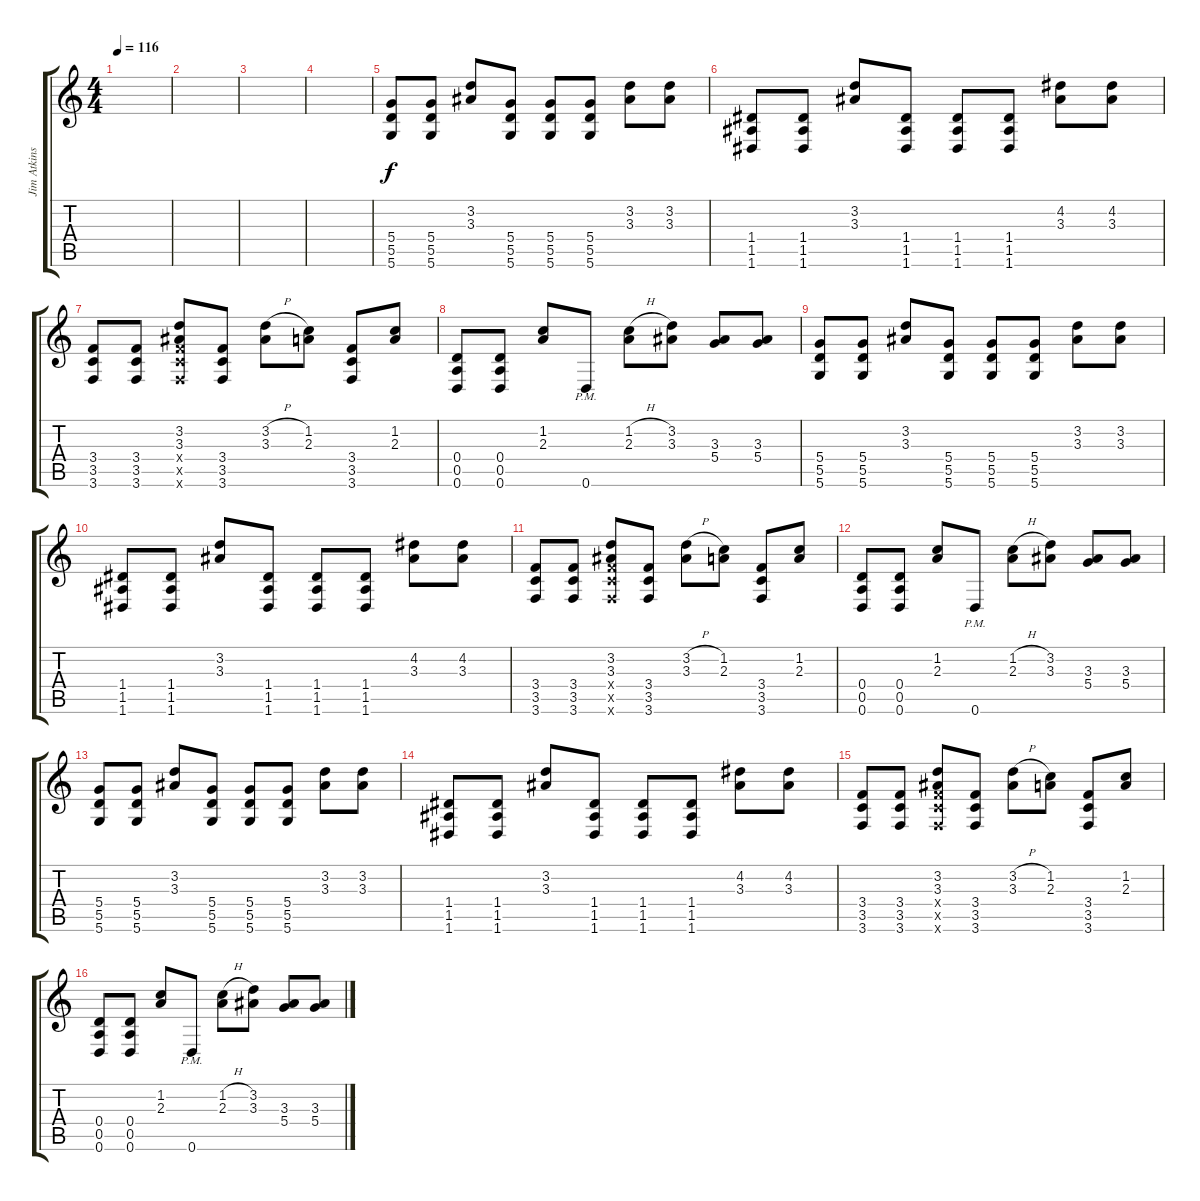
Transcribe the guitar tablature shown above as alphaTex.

\track ("Jim Atkins   (Lead Guitar)" "Jim Atkins") {instrument distortionguitar}
\staff {score tabs}
\tuning (E4 B3 G3 D3 A2 D2) {hide}
\ts (4 4)
\tempo 116
\clef g2
\ks c
|
|
|
|
(5.4 5.5 5.6).8 (5.4 5.5 5.6).8 (3.2 3.3).8 (5.4 5.5 5.6).8 (5.4 5.5 5.6).8 (5.4 5.5 5.6).8 (3.2 3.3).8 (3.2 3.3).8 |
(1.4 1.5 1.6).8 (1.4 1.5 1.6).8 (3.2 3.3).8 (1.4 1.5 1.6).8 (1.4 1.5 1.6).8 (1.4 1.5 1.6).8 (4.2 3.3).8 (4.2 3.3).8 |
(3.4 3.5 3.6).8 (3.4 3.5 3.6).8 (3.2 3.3 3.4{x} 3.5{x} 3.6{x}).8 (3.4 3.5 3.6).8 (3.2{h} 3.3).8 (1.2 2.3).8 (3.4 3.5 3.6).8 (1.2 2.3).8 |
(0.4 0.5 0.6).8 (0.4 0.5 0.6).8 (1.2 2.3).8 0.6{pm}.8 (1.2{h} 2.3).8 (3.2 3.3).8 (3.3 5.4).8 (3.3 5.4).8 |
(5.4 5.5 5.6).8 (5.4 5.5 5.6).8 (3.2 3.3).8 (5.4 5.5 5.6).8 (5.4 5.5 5.6).8 (5.4 5.5 5.6).8 (3.2 3.3).8 (3.2 3.3).8 |
(1.4 1.5 1.6).8 (1.4 1.5 1.6).8 (3.2 3.3).8 (1.4 1.5 1.6).8 (1.4 1.5 1.6).8 (1.4 1.5 1.6).8 (4.2 3.3).8 (4.2 3.3).8 |
(3.4 3.5 3.6).8 (3.4 3.5 3.6).8 (3.2 3.3 3.4{x} 3.5{x} 3.6{x}).8 (3.4 3.5 3.6).8 (3.2{h} 3.3).8 (1.2 2.3).8 (3.4 3.5 3.6).8 (1.2 2.3).8 |
(0.4 0.5 0.6).8 (0.4 0.5 0.6).8 (1.2 2.3).8 0.6{pm}.8 (1.2{h} 2.3).8 (3.2 3.3).8 (3.3 5.4).8 (3.3 5.4).8 |
(5.4 5.5 5.6).8 (5.4 5.5 5.6).8 (3.2 3.3).8 (5.4 5.5 5.6).8 (5.4 5.5 5.6).8 (5.4 5.5 5.6).8 (3.2 3.3).8 (3.2 3.3).8 |
(1.4 1.5 1.6).8 (1.4 1.5 1.6).8 (3.2 3.3).8 (1.4 1.5 1.6).8 (1.4 1.5 1.6).8 (1.4 1.5 1.6).8 (4.2 3.3).8 (4.2 3.3).8 |
(3.4 3.5 3.6).8 (3.4 3.5 3.6).8 (3.2 3.3 3.4{x} 3.5{x} 3.6{x}).8 (3.4 3.5 3.6).8 (3.2{h} 3.3).8 (1.2 2.3).8 (3.4 3.5 3.6).8 (1.2 2.3).8 |
(0.4 0.5 0.6).8 (0.4 0.5 0.6).8 (1.2 2.3).8 0.6{pm}.8 (1.2{h} 2.3).8 (3.2 3.3).8 (3.3 5.4).8 (3.3 5.4).8
